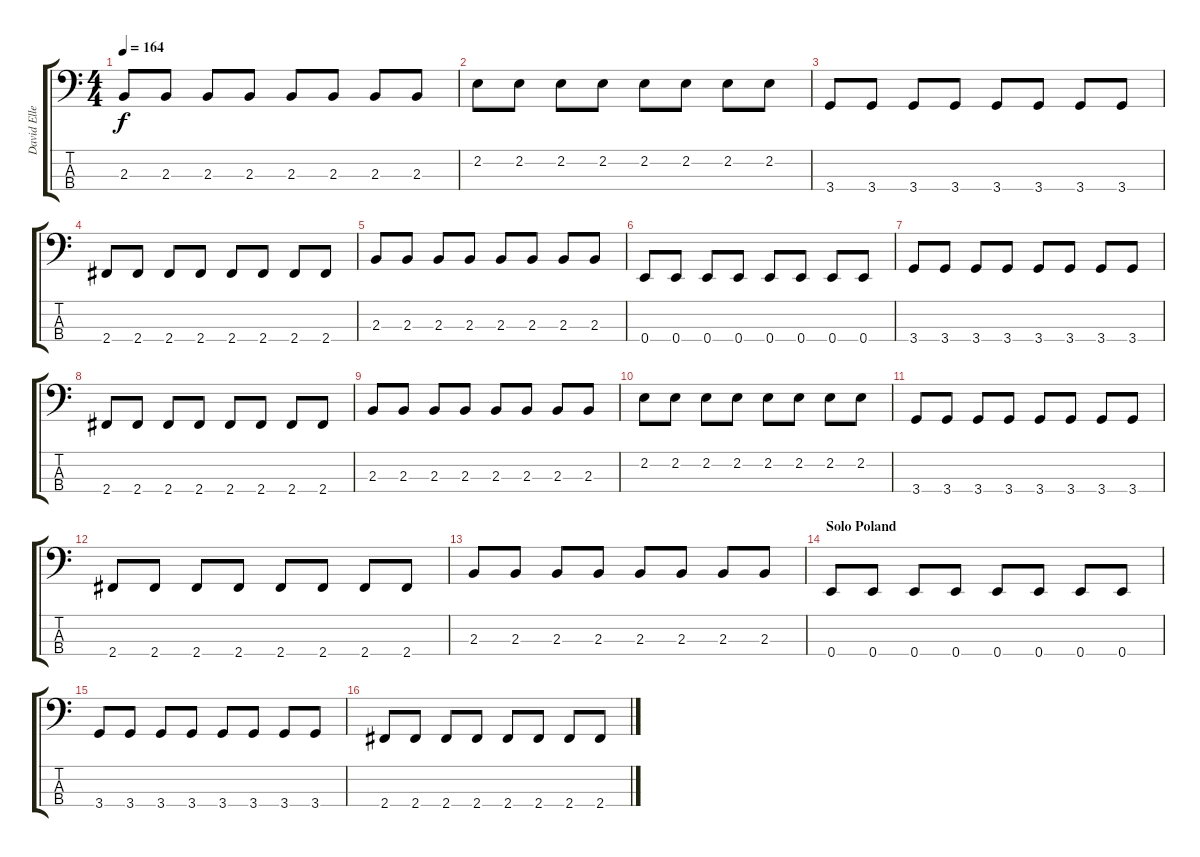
\track ("David Ellefson (Bass)" "David Elle") {instrument electricguitarjazz}
\staff {score tabs}
\tuning (G2 D2 A1 E1) {hide}
\ts (4 4)
\tempo 164
\clef f4
\ks c
2.3.8{dy f} 2.3.8 2.3.8 2.3.8 2.3.8 2.3.8 2.3.8 2.3.8 |
2.2.8 2.2.8 2.2.8 2.2.8 2.2.8 2.2.8 2.2.8 2.2.8 |
3.4.8 3.4.8 3.4.8 3.4.8 3.4.8 3.4.8 3.4.8 3.4.8 |
2.4.8 2.4.8 2.4.8 2.4.8 2.4.8 2.4.8 2.4.8 2.4.8 |
2.3.8 2.3.8 2.3.8 2.3.8 2.3.8 2.3.8 2.3.8 2.3.8 |
0.4.8 0.4.8 0.4.8 0.4.8 0.4.8 0.4.8 0.4.8 0.4.8 |
3.4.8 3.4.8 3.4.8 3.4.8 3.4.8 3.4.8 3.4.8 3.4.8 |
2.4.8 2.4.8 2.4.8 2.4.8 2.4.8 2.4.8 2.4.8 2.4.8 |
2.3.8 2.3.8 2.3.8 2.3.8 2.3.8 2.3.8 2.3.8 2.3.8 |
2.2.8 2.2.8 2.2.8 2.2.8 2.2.8 2.2.8 2.2.8 2.2.8 |
3.4.8 3.4.8 3.4.8 3.4.8 3.4.8 3.4.8 3.4.8 3.4.8 |
2.4.8 2.4.8 2.4.8 2.4.8 2.4.8 2.4.8 2.4.8 2.4.8 |
2.3.8 2.3.8 2.3.8 2.3.8 2.3.8 2.3.8 2.3.8 2.3.8 |
\section ("" "Solo Poland")
0.4.8 0.4.8 0.4.8 0.4.8 0.4.8 0.4.8 0.4.8 0.4.8 |
3.4.8 3.4.8 3.4.8 3.4.8 3.4.8 3.4.8 3.4.8 3.4.8 |
2.4.8 2.4.8 2.4.8 2.4.8 2.4.8 2.4.8 2.4.8 2.4.8
